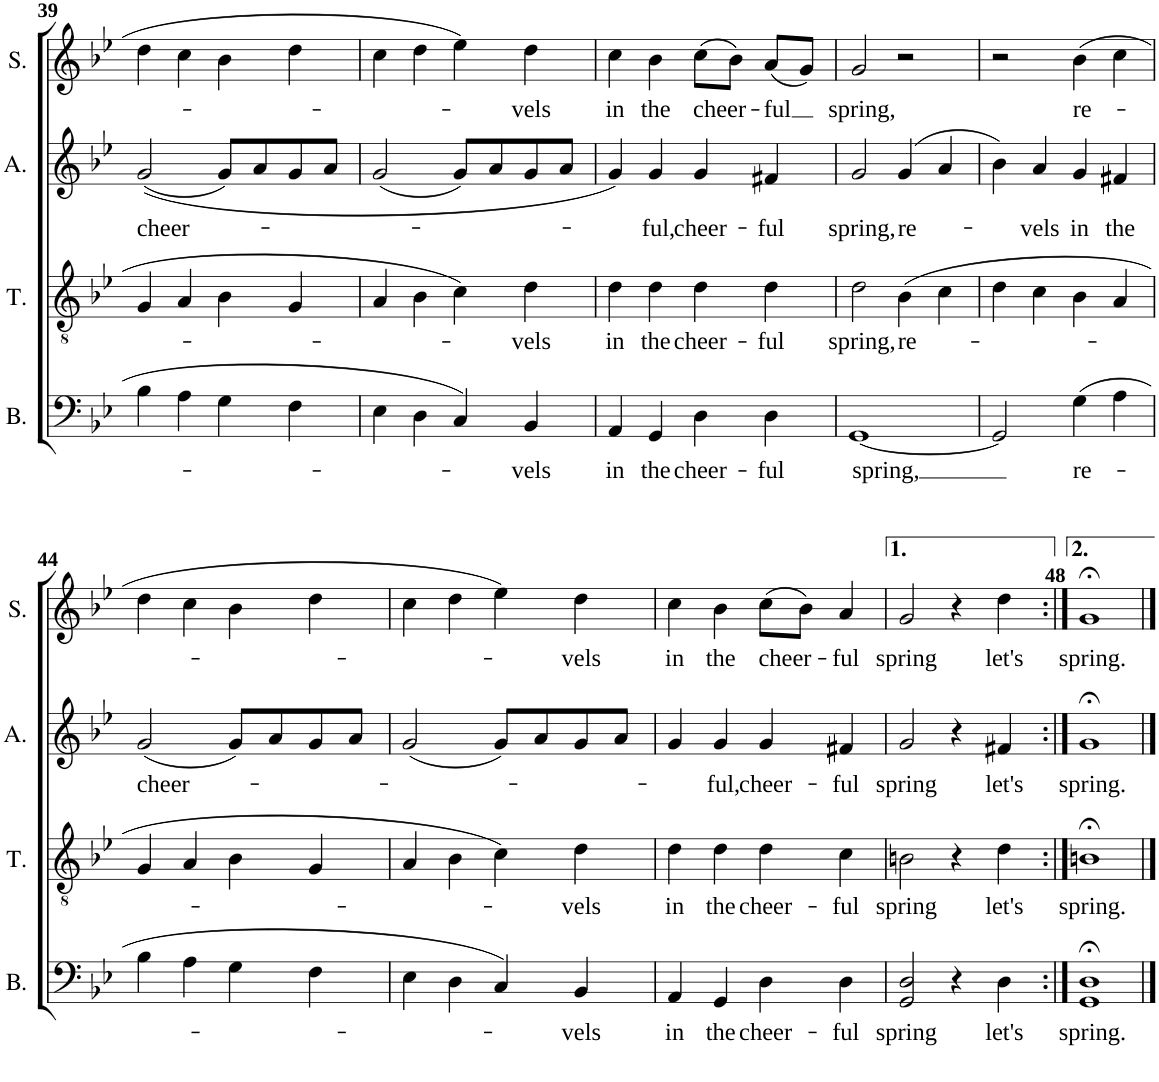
**kern	**text	**kern	**text	**kern	**text	**kern	**text
*part4	*part4	*part3	*part3	*part2	*part2	*part1	*part1
*staff4	*staff4	*staff3	*staff3	*staff2	*staff2	*staff1	*staff1
*I"Basse	*	*I"Tenor	*	*I"Alto	*	*I"Soprano	*
*I'B.	*	*I'T.	*	*I'A.	*	*I'S.	*
!!LO:PB:g=z
*clefF4	*	*clefGv2	*	*clefG2	*	*clefG2	*
*k[b-e-]	*	*k[b-e-]	*	*k[b-e-]	*	*k[b-e-]	*
*M2/2	*	*M2/2	*	*M2/2	*	*M2/2	*
*met(c|)	*	*met(c|)	*	*met(c|)	*	*met(c|)	*
=39	=39	=39	=39	=39	=39	=39	=39
!	!	!	!	!	!LO:LY:b	!	!
4B-\	.	4G/	.	((2g/	cheer-	4dd\	.
4A\	.	4A/	.	.	.	4cc\	.
4G\	.	4B-\	.	8g/L)	.	4b-\	.
.	.	.	.	8a/	.	.	.
4F\	.	4G/	.	8g/	.	4dd\	.
.	.	.	.	8a/J	.	.	.
=40	=40	=40	=40	=40	=40	=40	=40
4E-\	.	4A/	.	(2g/	.	4cc\	.
4D\	.	4B-\	.	.	.	4dd\	.
4C/	.	4c\	.	8g/L)	.	4ee-\	.
.	.	.	.	8a/	.	.	.
!	!LO:LY:b	!	!LO:LY:b	!	!	!	!LO:LY:b
4BB-/	-vels	4d\	-vels	8g/	.	4dd\	-vels
.	.	.	.	8a/J	.	.	.
=41	=41	=41	=41	=41	=41	=41	=41
!	!LO:LY:b	!	!LO:LY:b	!	!	!	!LO:LY:b
4AA/	in	4d\	in	4g/)	.	4cc\	in
!	!LO:LY:b	!	!LO:LY:b	!	!LO:LY:b	!	!LO:LY:b
4GG/	the	4d\	the	4g/	ful,	4b-\	the
!	!LO:LY:b	!	!LO:LY:b	!	!LO:LY:b	!	!LO:LY:b
4D\	cheer-	4d\	cheer-	4g/	cheer-	(8cc\L	-cheer-
.	.	.	.	.	.	8b-\J)	.
!	!LO:LY:b	!	!LO:LY:b	!	!LO:LY:b	!	!LO:LY:b
4D\	-ful	4d\	-ful	4f#X/	-ful	(8a/L	-ful
.	.	.	.	.	.	8g/J)	.
=42	=42	=42	=42	=42	=42	=42	=42
!	!LO:LY:b	!	!LO:LY:b	!	!LO:LY:b	!	!LO:LY:b
[1GG	spring,	2d\	spring,	2g/	spring,	2g/	spring,
!	!	!	!LO:LY:b	!	!LO:LY:b	!	!
.	.	(4B-\	re-	(4g/	re-	2r	.
.	.	4c\	.	4a/	.	.	.
=43	=43	=43	=43	=43	=43	=43	=43
2GG/]	.	4d\	.	4b-\)	.	2r	.
!	!	!	!	!	!LO:LY:b	!	!
.	.	4c\	.	4a/	vels	.	.
!	!LO:LY:b	!	!	!	!LO:LY:b	!	!LO:LY:b
(4G\	re-	4B-\	.	4g/	in	(4b-\	re-
!	!	!	!	!	!LO:LY:b	!	!
4A\	.	4A/	.	4f#X/	the	4cc\	.
!!LO:LB:g=z
=44	=44	=44	=44	=44	=44	=44	=44
!	!	!	!	!	!LO:LY:b	!	!
4B-\	.	4G/	.	(2g/	cheer-	4dd\	.
4A\	.	4A/	.	.	.	4cc\	.
4G\	.	4B-\	.	8g/L)	.	4b-\	.
.	.	.	.	8a/	.	.	.
4F\	.	4G/	.	8g/	.	4dd\	.
.	.	.	.	8a/J	.	.	.
=45	=45	=45	=45	=45	=45	=45	=45
4E-\	.	4A/	.	(2g/	.	4cc\	.
4D\	.	4B-\	.	.	.	4dd\	.
4C/)	.	4c\)	.	8g/L)	.	4ee-\)	.
.	.	.	.	8a/	.	.	.
!	!LO:LY:b	!	!LO:LY:b	!	!	!	!LO:LY:b
4BB-/	-vels	4d\	vels	8g/	.	4dd\	-vels
.	.	.	.	8a/J	.	.	.
=46	=46	=46	=46	=46	=46	=46	=46
!	!LO:LY:b	!	!LO:LY:b	!	!	!	!LO:LY:b
4AA/	in	4d\	in	4g/	.	4cc\	in
!	!LO:LY:b	!	!LO:LY:b	!	!LO:LY:b	!	!LO:LY:b
4GG/	the	4d\	the	4g/	ful,	4b-\	the
!	!LO:LY:b	!	!LO:LY:b	!	!LO:LY:b	!	!LO:LY:b
4D\	cheer-	4d\	cheer-	4g/	cheer-	(8cc\L	-cheer-
.	.	.	.	.	.	8b-\J)	.
!	!LO:LY:b	!	!LO:LY:b	!	!LO:LY:b	!	!LO:LY:b
4D\	-ful	4c\	-ful	4f#X/	-ful	4a/	-ful
=47	=47	=47	=47	=47	=47	=47	=47
!	!LO:LY:b	!	!LO:LY:b	!	!LO:LY:b	!	!LO:LY:b
2GG/ 2D/	spring	2Bn\	spring	2g/	spring	2g/	spring
4r	.	4r	.	4r	.	4r	.
!	!LO:LY:b	!	!LO:LY:b	!	!LO:LY:b	!	!LO:LY:b
4D\	let's	4d\	let's	4f#X/	let's	4dd\	let's
=48:|!	=48:|!	=48:|!	=48:|!	=48:|!	=48:|!	=48:|!	=48:|!
!	!LO:LY:b	!	!LO:LY:b	!	!LO:LY:b	!	!LO:LY:b
1GG;< 1D;<	spring.	1Bn;<	spring.	1g;<	spring.	1g;<	spring.
==	==	==	==	==	==	==	==
*-	*-	*-	*-	*-	*-	*-	*-
